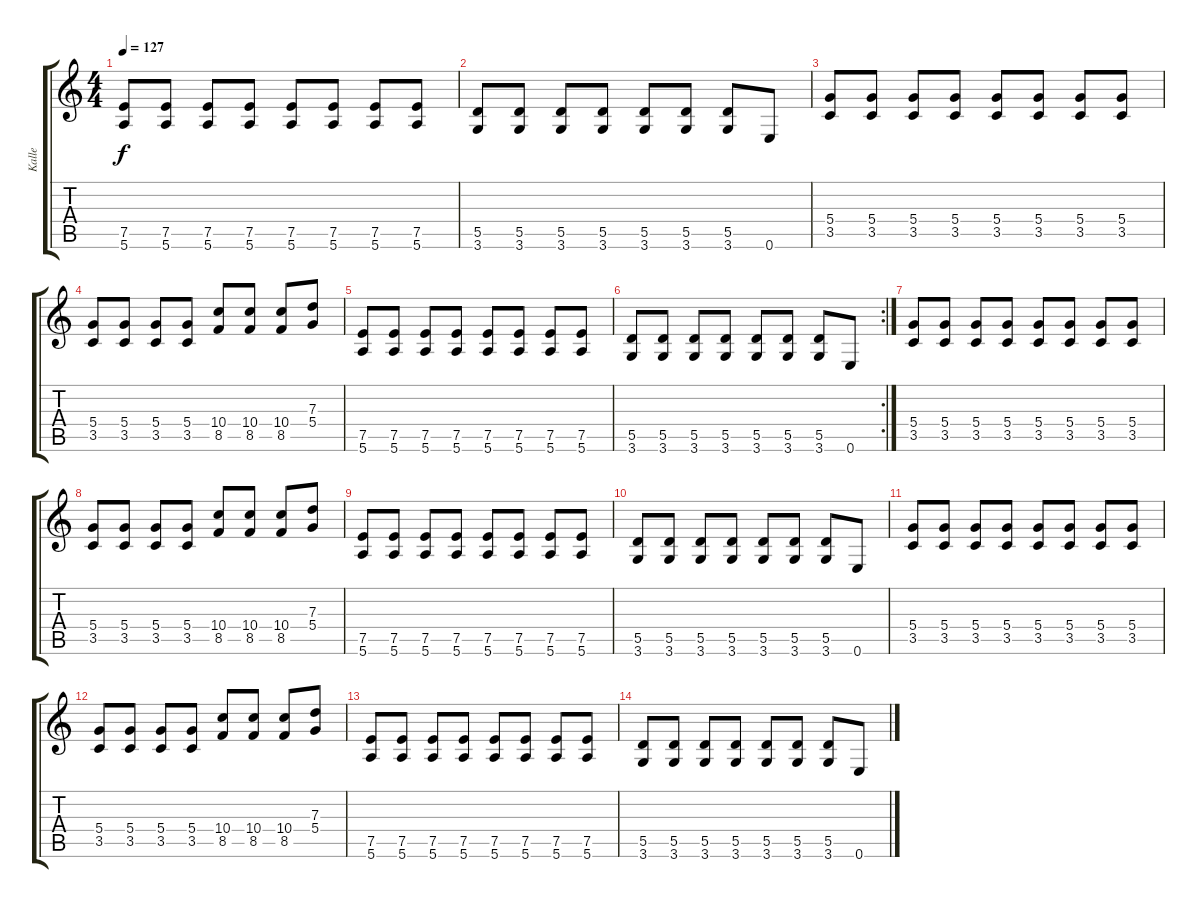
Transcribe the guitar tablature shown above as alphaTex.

\track ("Kalle" "Kalle") {instrument distortionguitar}
\staff {score tabs}
\tuning (E4 B3 G3 D3 A2 E2) {hide}
\ts (4 4)
\tempo 127
\clef g2
\ks c
(7.5 5.6).8{dy f} (7.5 5.6).8 (7.5 5.6).8 (7.5 5.6).8 (7.5 5.6).8 (7.5 5.6).8 (7.5 5.6).8 (7.5 5.6).8 |
(5.5 3.6).8 (5.5 3.6).8 (5.5 3.6).8 (5.5 3.6).8 (5.5 3.6).8 (5.5 3.6).8 (5.5 3.6).8 0.6.8 |
(5.4 3.5).8 (5.4 3.5).8 (5.4 3.5).8 (5.4 3.5).8 (5.4 3.5).8 (5.4 3.5).8 (5.4 3.5).8 (5.4 3.5).8 |
(5.4 3.5).8 (5.4 3.5).8 (5.4 3.5).8 (5.4 3.5).8 (10.4 8.5).8 (10.4 8.5).8 (10.4 8.5).8 (7.3 5.4).8 |
(7.5 5.6).8 (7.5 5.6).8 (7.5 5.6).8 (7.5 5.6).8 (7.5 5.6).8 (7.5 5.6).8 (7.5 5.6).8 (7.5 5.6).8 |
\rc 2
(5.5 3.6).8 (5.5 3.6).8 (5.5 3.6).8 (5.5 3.6).8 (5.5 3.6).8 (5.5 3.6).8 (5.5 3.6).8 0.6.8 |
(5.4 3.5).8 (5.4 3.5).8 (5.4 3.5).8 (5.4 3.5).8 (5.4 3.5).8 (5.4 3.5).8 (5.4 3.5).8 (5.4 3.5).8 |
(5.4 3.5).8 (5.4 3.5).8 (5.4 3.5).8 (5.4 3.5).8 (10.4 8.5).8 (10.4 8.5).8 (10.4 8.5).8 (7.3 5.4).8 |
(7.5 5.6).8 (7.5 5.6).8 (7.5 5.6).8 (7.5 5.6).8 (7.5 5.6).8 (7.5 5.6).8 (7.5 5.6).8 (7.5 5.6).8 |
(5.5 3.6).8 (5.5 3.6).8 (5.5 3.6).8 (5.5 3.6).8 (5.5 3.6).8 (5.5 3.6).8 (5.5 3.6).8 0.6.8 |
(5.4 3.5).8 (5.4 3.5).8 (5.4 3.5).8 (5.4 3.5).8 (5.4 3.5).8 (5.4 3.5).8 (5.4 3.5).8 (5.4 3.5).8 |
(5.4 3.5).8 (5.4 3.5).8 (5.4 3.5).8 (5.4 3.5).8 (10.4 8.5).8 (10.4 8.5).8 (10.4 8.5).8 (7.3 5.4).8 |
(7.5 5.6).8 (7.5 5.6).8 (7.5 5.6).8 (7.5 5.6).8 (7.5 5.6).8 (7.5 5.6).8 (7.5 5.6).8 (7.5 5.6).8 |
(5.5 3.6).8 (5.5 3.6).8 (5.5 3.6).8 (5.5 3.6).8 (5.5 3.6).8 (5.5 3.6).8 (5.5 3.6).8 0.6.8
